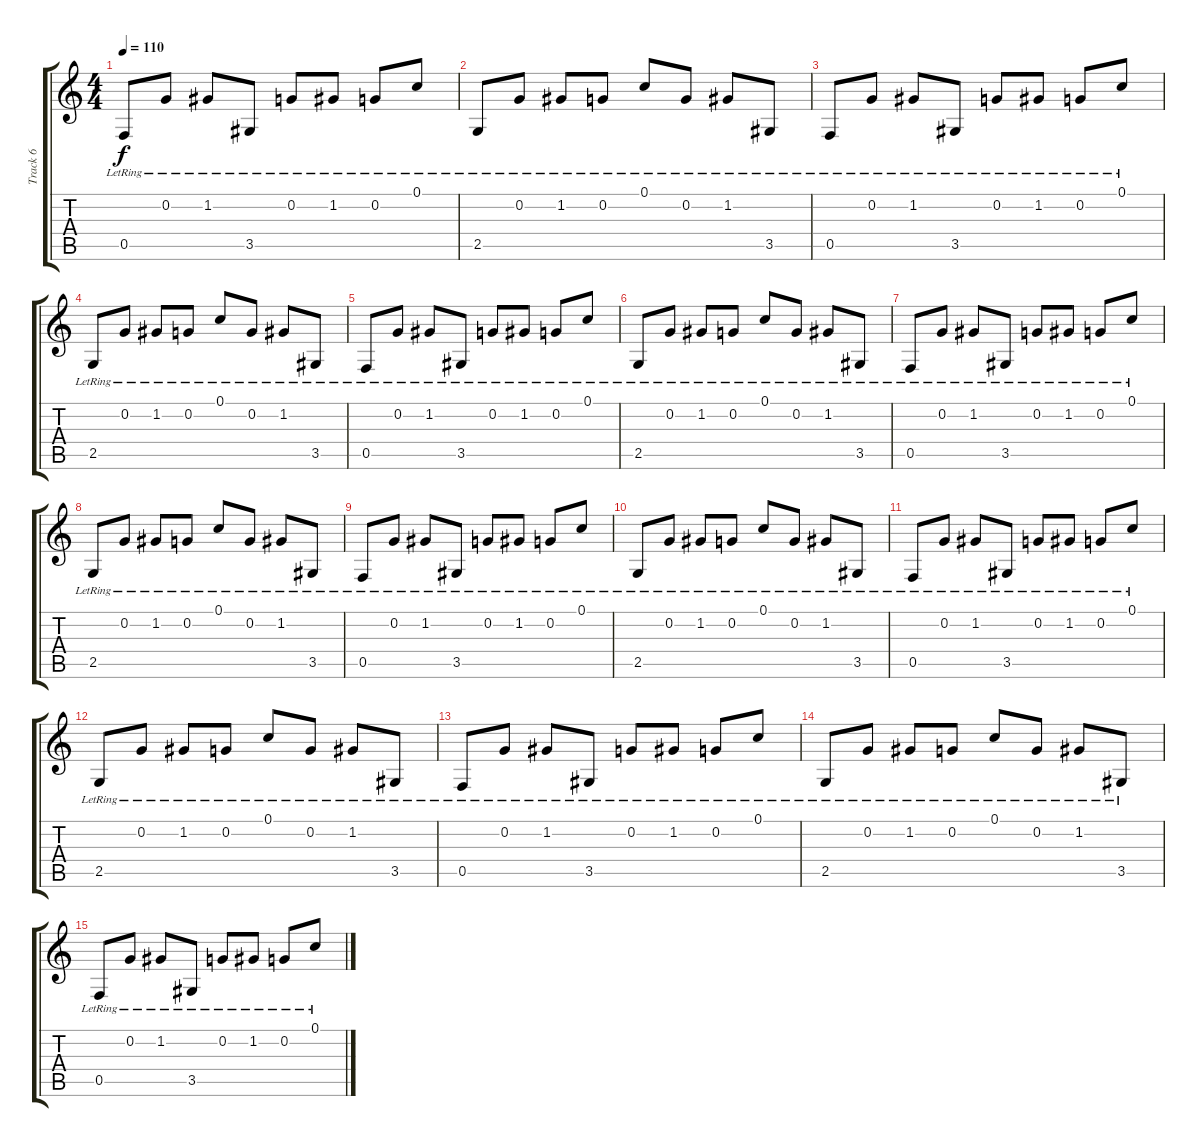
\track ("Track 6" "Track 6") {instrument electricguitarclean}
\staff {score tabs}
\tuning (C4 G3 Eb3 Bb2 F2 C2) {hide}
\ts (4 4)
\tempo 110
\clef g2
\ks c
0.5{lr}.8{dy f} 0.2{lr}.8 1.2{lr}.8 3.5{lr}.8 0.2{lr}.8 1.2{lr}.8 0.2{lr}.8 0.1{lr}.8 |
2.5{lr}.8 0.2{lr}.8 1.2{lr}.8 0.2{lr}.8 0.1{lr}.8 0.2{lr}.8 1.2{lr}.8 3.5{lr}.8 |
0.5{lr}.8 0.2{lr}.8 1.2{lr}.8 3.5{lr}.8 0.2{lr}.8 1.2{lr}.8 0.2{lr}.8 0.1{lr}.8 |
2.5{lr}.8 0.2{lr}.8 1.2{lr}.8 0.2{lr}.8 0.1{lr}.8 0.2{lr}.8 1.2{lr}.8 3.5{lr}.8 |
0.5{lr}.8 0.2{lr}.8 1.2{lr}.8 3.5{lr}.8 0.2{lr}.8 1.2{lr}.8 0.2{lr}.8 0.1{lr}.8 |
2.5{lr}.8 0.2{lr}.8 1.2{lr}.8 0.2{lr}.8 0.1{lr}.8 0.2{lr}.8 1.2{lr}.8 3.5{lr}.8 |
0.5{lr}.8 0.2{lr}.8 1.2{lr}.8 3.5{lr}.8 0.2{lr}.8 1.2{lr}.8 0.2{lr}.8 0.1{lr}.8 |
2.5{lr}.8 0.2{lr}.8 1.2{lr}.8 0.2{lr}.8 0.1{lr}.8 0.2{lr}.8 1.2{lr}.8 3.5{lr}.8 |
0.5{lr}.8 0.2{lr}.8 1.2{lr}.8 3.5{lr}.8 0.2{lr}.8 1.2{lr}.8 0.2{lr}.8 0.1{lr}.8 |
2.5{lr}.8 0.2{lr}.8 1.2{lr}.8 0.2{lr}.8 0.1{lr}.8 0.2{lr}.8 1.2{lr}.8 3.5{lr}.8 |
0.5{lr}.8 0.2{lr}.8 1.2{lr}.8 3.5{lr}.8 0.2{lr}.8 1.2{lr}.8 0.2{lr}.8 0.1{lr}.8 |
2.5{lr}.8 0.2{lr}.8 1.2{lr}.8 0.2{lr}.8 0.1{lr}.8 0.2{lr}.8 1.2{lr}.8 3.5{lr}.8 |
0.5{lr}.8 0.2{lr}.8 1.2{lr}.8 3.5{lr}.8 0.2{lr}.8 1.2{lr}.8 0.2{lr}.8 0.1{lr}.8 |
2.5{lr}.8 0.2{lr}.8 1.2{lr}.8 0.2{lr}.8 0.1{lr}.8 0.2{lr}.8 1.2{lr}.8 3.5{lr}.8 |
0.5{lr}.8 0.2{lr}.8 1.2{lr}.8 3.5{lr}.8 0.2{lr}.8 1.2{lr}.8 0.2{lr}.8 0.1{lr}.8
